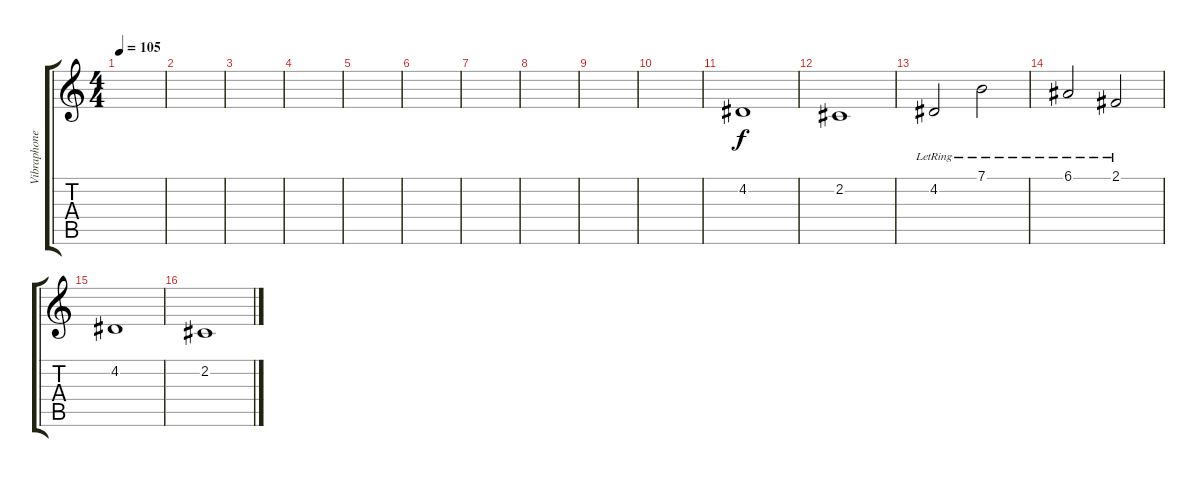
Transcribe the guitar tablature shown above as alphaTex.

\track ("Vibraphone" "Vibraphone") {instrument vibraphone}
\staff {score tabs}
\tuning (E4 B3 G3 D3 A2 E2) {hide}
\ts (4 4)
\tempo 105
\clef g2
\ks c
|
|
|
|
|
|
|
|
|
|
4.2.1{instrument vibraphone} |
2.2.1 |
4.2{lr}.2 7.1{lr}.2 |
6.1{lr}.2 2.1{lr}.2 |
4.2.1 |
2.2.1
